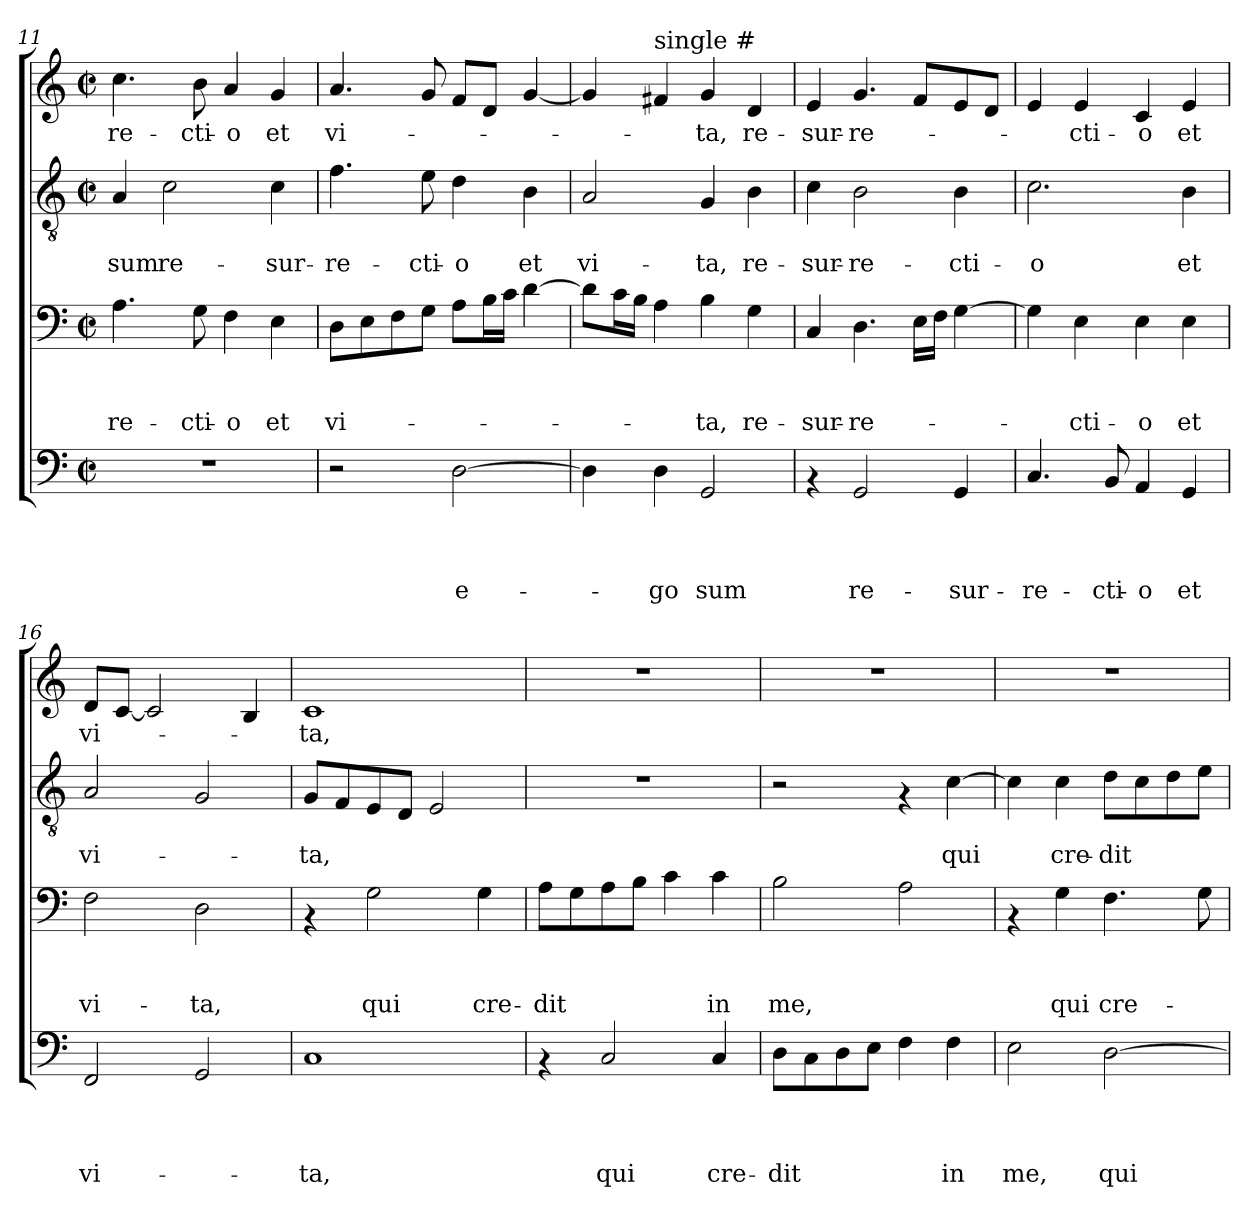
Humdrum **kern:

**kern	**text	**text	**text	**text	**kern	**text	**text	**text	**kern	**text	**text	**kern	**text
*part4	*part4	*part4	*part4	*part4	*part3	*part3	*part3	*part3	*part2	*part2	*part2	*part1	*part1
*staff4	*staff4	*staff4	*staff4	*staff4	*staff3	*staff3	*staff3	*staff3	*staff2	*staff2	*staff2	*staff1	*staff1
*clefF4	*	*	*	*	*clefF4	*	*	*	*clefGv2	*	*	*clefG2	*
*k[]	*	*	*	*	*k[]	*	*	*	*k[]	*	*	*k[]	*
*C:	*	*	*	*	*C:	*	*	*	*C:	*	*	*C:	*
*M2/2	*	*	*	*	*M2/2	*	*	*	*M2/2	*	*	*M2/2	*
*met(c|)	*	*	*	*	*met(c|)	*	*	*	*met(c|)	*	*	*met(c|)	*
=11	=11	=11	=11	=11	=11	=11	=11	=11	=11	=11	=11	=11	=11
!	!	!	!	!	!	!	!	!LO:LY:b	!	!	!LO:LY:b	!	!LO:LY:b
1r	.	.	.	.	4.A\	.	.	-re-	4A/	.	sum	4.cc\	-re-
!	!	!	!	!	!	!	!	!	!	!	!LO:LY:b	!	!
.	.	.	.	.	.	.	.	.	2c\	.	re-	.	.
!	!	!	!	!	!	!	!	!LO:LY:b	!	!	!	!	!LO:LY:b
.	.	.	.	.	8G\	.	.	-cti-	.	.	.	8b\	-cti-
!	!	!	!	!	!	!	!	!LO:LY:b	!	!	!	!	!LO:LY:b
.	.	.	.	.	4F\	.	.	-o	.	.	.	4a/	-o
!	!	!	!	!	!	!	!	!LO:LY:b	!	!	!LO:LY:b	!	!LO:LY:b
.	.	.	.	.	4E\	.	.	et	4c\	.	-sur-	4g/	et
=12	=12	=12	=12	=12	=12	=12	=12	=12	=12	=12	=12	=12	=12
!	!	!	!	!	!	!	!	!LO:LY:b	!	!	!LO:LY:b	!	!LO:LY:b
2r	.	.	.	.	8D\L	.	.	vi-	4.f\	.	-re-	4.a/	vi-
.	.	.	.	.	8E\	.	.	.	.	.	.	.	.
.	.	.	.	.	8F\	.	.	.	.	.	.	.	.
!	!	!	!	!	!	!	!	!	!	!	!LO:LY:b	!	!
.	.	.	.	.	8G\J	.	.	.	8e\	.	-cti-	8g/	.
!	!	!	!	!LO:LY:b	!	!	!	!	!	!	!LO:LY:b	!	!
[>2D\	.	.	.	e-	8A\L	.	.	.	4d\	.	-o	8f/L	.
.	.	.	.	.	16B\L	.	.	.	.	.	.	8d/J	.
.	.	.	.	.	16c\JJ	.	.	.	.	.	.	.	.
!	!	!	!	!	!	!	!	!	!	!	!LO:LY:b	!	!
.	.	.	.	.	[>4d\	.	.	.	4B\	.	et	[>4g/	.
!!LO:PB:g=z
=13	=13	=13	=13	=13	=13	=13	=13	=13	=13	=13	=13	=13	=13
!	!	!	!	!	!	!	!	!	!	!	!LO:LY:b	!	!
4D\]	.	.	.	.	8d\L]	.	.	.	2A/	.	vi-	4g/]	.
.	.	.	.	.	16c\L	.	.	.	.	.	.	.	.
.	.	.	.	.	16B\JJ	.	.	.	.	.	.	.	.
!	!	!	!	!	!	!	!	!	!	!	!	!LO:TX:a:t=single #	!
!	!	!	!	!LO:LY:b	!	!	!	!	!	!	!	!	!
4D\	.	.	.	-go	4A\	.	.	.	.	.	.	4f#/	.
!	!	!	!	!LO:LY:b	!	!	!	!LO:LY:b	!	!	!LO:LY:b	!	!LO:LY:b
2GG/	.	.	.	sum	4B\	.	.	-ta,	4G/	.	-ta,	4g/	-ta,
!	!	!	!	!	!	!	!	!LO:LY:b	!	!	!LO:LY:b	!	!LO:LY:b
.	.	.	.	.	4G\	.	.	re-	4B\	.	re-	4d/	re-
=14	=14	=14	=14	=14	=14	=14	=14	=14	=14	=14	=14	=14	=14
!	!	!	!	!	!	!	!	!LO:LY:b	!	!	!LO:LY:b	!	!LO:LY:b
4rAA	.	.	.	.	4C/	.	.	-sur-	4c\	.	-sur-	4e/	-sur-
!	!	!	!	!LO:LY:b	!	!	!	!LO:LY:b	!	!	!LO:LY:b	!	!LO:LY:b
2GG/	.	.	.	re-	4.D\	.	.	-re-	2B\	.	-re-	4.g/	-re-
.	.	.	.	.	16E\LL	.	.	.	.	.	.	8f/L	.
.	.	.	.	.	16F\JJ	.	.	.	.	.	.	.	.
!	!	!	!	!LO:LY:b	!	!	!	!	!	!	!LO:LY:b	!	!
4GG/	.	.	.	-sur-	[>4G\	.	.	.	4B\	.	-cti-	8e/	.
.	.	.	.	.	.	.	.	.	.	.	.	8d/J	.
=15	=15	=15	=15	=15	=15	=15	=15	=15	=15	=15	=15	=15	=15
!	!	!	!	!LO:LY:b	!	!	!	!	!	!	!LO:LY:b	!	!
4.C/	.	.	.	-re-	4G\]	.	.	.	2.c\	.	-o	4e/	.
!	!	!	!	!	!	!	!	!LO:LY:b	!	!	!	!	!LO:LY:b
.	.	.	.	.	4E\	.	.	-cti-	.	.	.	4e/	-cti-
!	!	!	!	!LO:LY:b	!	!	!	!	!	!	!	!	!
8BB/	.	.	.	-cti-	.	.	.	.	.	.	.	.	.
!	!	!	!	!LO:LY:b	!	!	!	!LO:LY:b	!	!	!	!	!LO:LY:b
4AA/	.	.	.	-o	4E\	.	.	-o	.	.	.	4c/	-o
!	!	!	!	!LO:LY:b	!	!	!	!LO:LY:b	!	!	!LO:LY:b	!	!LO:LY:b
4GG/	.	.	.	et	4E\	.	.	et	4B\	.	et	4e/	et
=16	=16	=16	=16	=16	=16	=16	=16	=16	=16	=16	=16	=16	=16
!	!	!	!	!LO:LY:b	!	!	!	!LO:LY:b	!	!	!LO:LY:b	!	!LO:LY:b
2FF/	.	.	.	vi-	2F\	.	.	vi-	2A/	.	vi-	8d/L	vi-
.	.	.	.	.	.	.	.	.	.	.	.	[<8c/J	.
.	.	.	.	.	.	.	.	.	.	.	.	2c/]	.
!	!	!	!	!	!	!	!	!LO:LY:b	!	!	!	!	!
2GG/	.	.	.	.	2D\	.	.	-ta,	2G/	.	.	.	.
.	.	.	.	.	.	.	.	.	.	.	.	4B/	.
=17	=17	=17	=17	=17	=17	=17	=17	=17	=17	=17	=17	=17	=17
!	!	!	!	!LO:LY:b	!	!	!	!	!	!	!LO:LY:b	!	!LO:LY:b
1C	.	.	.	-ta,	4rAA	.	.	.	8G/L	.	-ta,	1c	-ta,
.	.	.	.	.	.	.	.	.	8F/	.	.	.	.
!	!	!	!	!	!	!	!	!LO:LY:b	!	!	!	!	!
.	.	.	.	.	2G\	.	.	qui	8E/	.	.	.	.
.	.	.	.	.	.	.	.	.	8D/J	.	.	.	.
.	.	.	.	.	.	.	.	.	2E/	.	.	.	.
!	!	!	!	!	!	!	!	!LO:LY:b	!	!	!	!	!
.	.	.	.	.	4G\	.	.	cre-	.	.	.	.	.
=18	=18	=18	=18	=18	=18	=18	=18	=18	=18	=18	=18	=18	=18
!	!	!	!	!	!	!	!	!LO:LY:b	!	!	!	!	!
4rAA	.	.	.	.	8A\L	.	.	-dit	1r	.	.	1r	.
.	.	.	.	.	8G\	.	.	.	.	.	.	.	.
!	!	!	!	!LO:LY:b	!	!	!	!	!	!	!	!	!
2C/	.	.	.	qui	8A\	.	.	.	.	.	.	.	.
.	.	.	.	.	8B\J	.	.	.	.	.	.	.	.
.	.	.	.	.	4c\	.	.	.	.	.	.	.	.
!	!	!	!	!LO:LY:b	!	!	!	!LO:LY:b	!	!	!	!	!
4C/	.	.	.	cre-	4c\	.	.	in	.	.	.	.	.
!!LO:LB:g=z
=19	=19	=19	=19	=19	=19	=19	=19	=19	=19	=19	=19	=19	=19
!	!	!	!	!LO:LY:b	!	!	!	!LO:LY:b	!	!	!	!	!
8D\L	.	.	.	-dit	2B\	.	.	me,	2r	.	.	1r	.
8C\	.	.	.	.	.	.	.	.	.	.	.	.	.
8D\	.	.	.	.	.	.	.	.	.	.	.	.	.
8E\J	.	.	.	.	.	.	.	.	.	.	.	.	.
4F\	.	.	.	.	2A\	.	.	.	4rF	.	.	.	.
!	!	!	!	!LO:LY:b	!	!	!	!	!	!	!LO:LY:b	!	!
4F\	.	.	.	in	.	.	.	.	[>4c\	.	qui	.	.
=20	=20	=20	=20	=20	=20	=20	=20	=20	=20	=20	=20	=20	=20
!	!	!	!	!LO:LY:b	!	!	!	!	!	!	!	!	!
2E\	.	.	.	me,	4rAA	.	.	.	4c\]	.	.	1r	.
!	!	!	!	!	!	!	!	!LO:LY:b	!	!	!LO:LY:b	!	!
.	.	.	.	.	4G\	.	.	qui	4c\	.	cre-	.	.
!	!	!	!	!LO:LY:b	!	!	!	!LO:LY:b	!	!	!LO:LY:b	!	!
[>2D\	.	.	.	qui	4.F\	.	.	cre-	8d\L	.	-dit	.	.
.	.	.	.	.	.	.	.	.	8c\	.	.	.	.
.	.	.	.	.	.	.	.	.	8d\	.	.	.	.
.	.	.	.	.	8G\	.	.	.	8e\J	.	.	.	.
=	=	=	=	=	=	=	=	=	=	=	=	=	=
*-	*-	*-	*-	*-	*-	*-	*-	*-	*-	*-	*-	*-	*-
